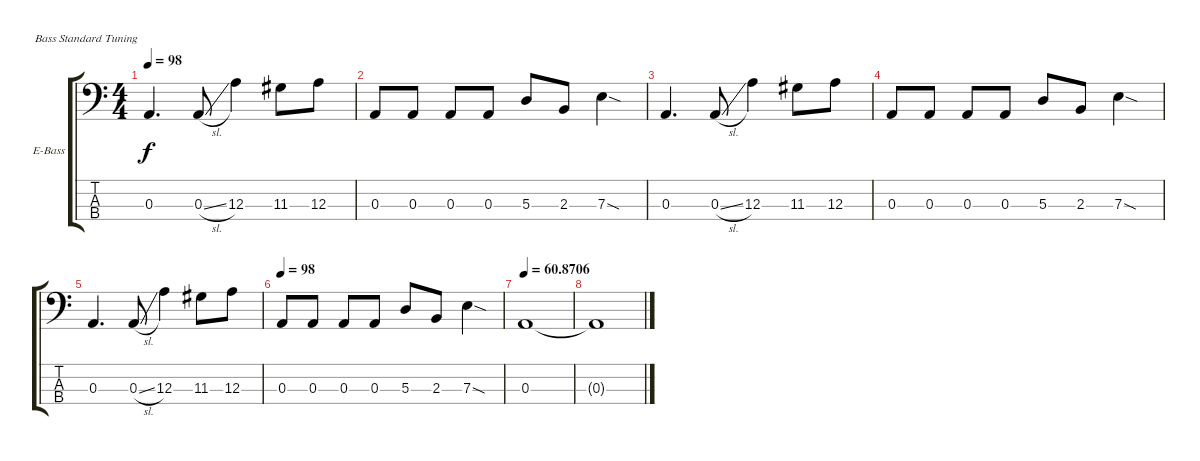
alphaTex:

\bracketExtendMode groupsimilarinstruments
\firstSystemTrackNameOrientation horizontal
\otherSystemsTrackNameOrientation horizontal
\track ("Electric Bass" "E-Bass") {instrument electricbassfinger}
\staff {score tabs}
\tuning (G2 D2 A1 E1)
\ts (4 4)
\tempo 98
\clef f4
\scale
0.333333
\ks c
0.3.4{d dy f} 0.3{sl}.8 12.3.4 11.3.8 12.3.8 |
\scale
0.333333 0.3.8 0.3.8 0.3.8 0.3.8 5.3.8 2.3.8 7.3{sod}.4 |
\scale
0.333333 0.3.4{d} 0.3{sl}.8 12.3.4 11.3.8 12.3.8 |
\scale
0.333333 0.3.8 0.3.8 0.3.8 0.3.8 5.3.8 2.3.8 7.3{sod}.4 |
\scale
0.333333 0.3.4{d} 0.3{sl}.8 12.3.4 11.3.8 12.3.8 |
\tempo 98
\scale
0.333333 0.3.8 0.3.8 0.3.8 0.3.8 5.3.8 2.3.8 7.3{sod}.4 |
\tempo
60.8706
\scale
0.333333 0.3.1 |
0.3{t}.1
